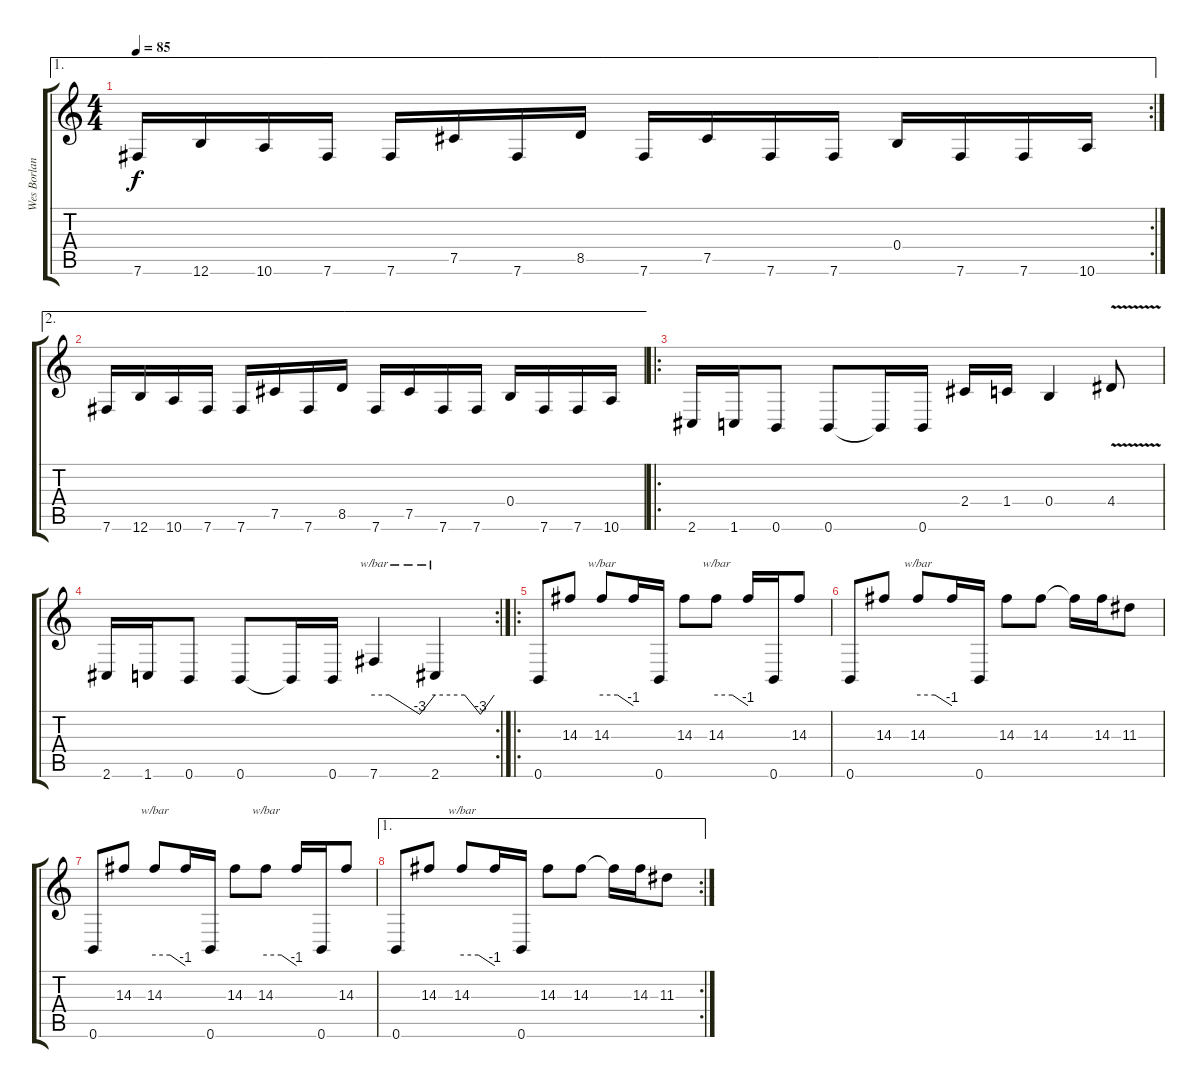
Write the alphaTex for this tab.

\track ("Wes Borland" "Wes Borlan") {instrument distortionguitar}
\staff {score tabs}
\tuning (Db4 Ab3 E3 B2 Gb2 B1) {hide}
\ae 1
\rc 2
\ts (4 4)
\tempo 85
\clef g2
\ks c
7.6.16{dy f} 12.6.16 10.6.16 7.6.16 7.6.16 7.5.16 7.6.16 8.5.16 7.6.16 7.5.16 7.6.16 7.6.16 0.4.16 7.6.16 7.6.16 10.6.16 |
\ae 2
7.6.16 12.6.16 10.6.16 7.6.16 7.6.16 7.5.16 7.6.16 8.5.16 7.6.16 7.5.16 7.6.16 7.6.16 0.4.16 7.6.16 7.6.16 10.6.16 |
\ro
2.6.16 1.6.16 0.6.8 0.6.8 0.6{t}.16 0.6.16 2.4.16 1.4.16 0.4.4 4.4{v}.8 |
\rc 2
2.6.16 1.6.16 0.6.8 0.6.8 0.6{t}.16 0.6.16 7.6.4{tbe (custom default 0 0 15 0 45 -12 60 0)} 2.6.4{tbe (custom default 0 0 30 0 46 -12 60 0)} |
\ro
0.6.8 14.3.8 14.3.8{tbe (custom default 0 0 30 0 60 -4)} 14.3{t}.16 0.6.16 14.3.8 14.3.8{tbe (custom default 0 0 30 0 60 -4)} 14.3{t}.16 0.6.16 14.3.8 |
0.6.8 14.3.8 14.3.8{tbe (custom default 0 0 30 0 60 -4)} 14.3{t}.16 0.6.16 14.3.8 14.3.8 14.3{t}.16 14.3.16 11.3.8 |
0.6.8 14.3.8 14.3.8{tbe (custom default 0 0 30 0 60 -4)} 14.3{t}.16 0.6.16 14.3.8 14.3.8{tbe (custom default 0 0 30 0 60 -4)} 14.3{t}.16 0.6.16 14.3.8 |
\ae 1
\rc 2
0.6.8 14.3.8 14.3.8{tbe (custom default 0 0 30 0 60 -4)} 14.3{t}.16 0.6.16 14.3.8 14.3.8 14.3{t}.16 14.3.16 11.3.8
